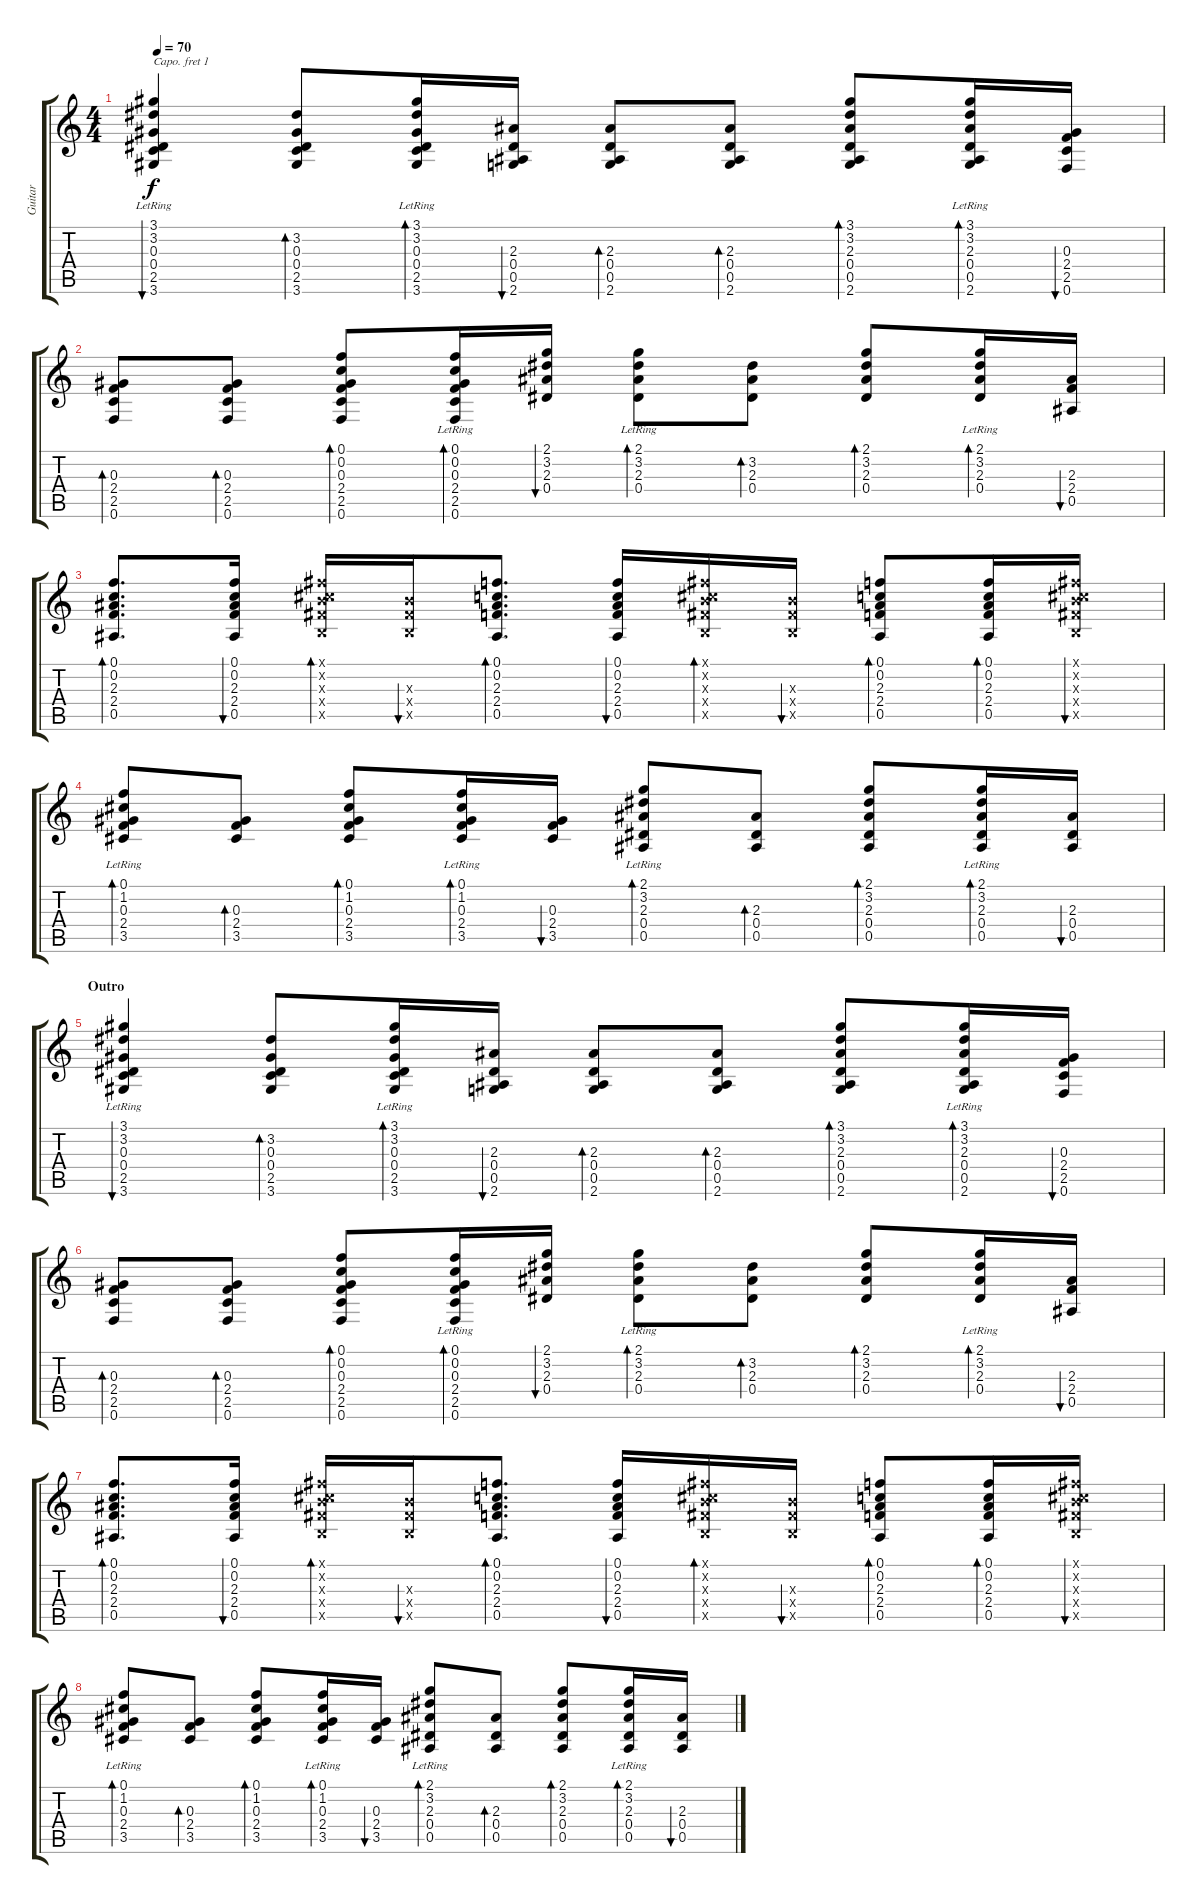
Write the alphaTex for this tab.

\track ("Guitar" "Guitar") {instrument acousticguitarsteel}
\staff {score tabs}
\capo 1
\tuning (E4 B3 G3 D3 A2 E2) {hide}
\ts (4 4)
\tempo 70
\clef g2
\ks c
(3.1{lr} 3.2 0.3 0.4 2.5 3.6).4{bu 120 dy f} (3.2 0.3 0.4 2.5 3.6).8{bd 30} (3.1{lr} 3.2{lr} 0.3 0.4 2.5 3.6).16{bd 30} (2.3 0.4 0.5 2.6).16{bu 30} (2.3 0.4 0.5 2.6).8{bd 30} (2.3 0.4 0.5 2.6).8{bd 30} (3.1 3.2 2.3 0.4 0.5 2.6).8{bd 30} (3.1{lr} 3.2{lr} 2.3 0.4 0.5 2.6).16{bd 30} (0.3 2.4 2.5 0.6).16{bu 30} |
(0.3 2.4 2.5 0.6).8{bd 30} (0.3 2.4 2.5 0.6).8{bd 30} (0.1 0.2 0.3 2.4 2.5 0.6).8{bd 30} (0.1{lr} 0.2{lr} 0.3 2.4 2.5 0.6).16{bd 30} (2.1 3.2 2.3 0.4).16{bu 30} (2.1{lr} 3.2 2.3 0.4).8{bd 30} (3.2 2.3 0.4).8{bd 30} (2.1 3.2 2.3 0.4).8{bd 30} (2.1{lr} 3.2{lr} 2.3 0.4).16{bd 30} (2.3 2.4 0.5).16{bu 30} |
(0.1 0.2 2.3 2.4 0.5).8{d bd 30} (0.1 0.2 2.3 2.4 0.5).16{bu 30} (1.1{x} 1.2{x} 3.3{x} 3.4{x} 1.5{x}).16{bd 30} (3.3{x} 3.4{x} 1.5{x}).16{bu 30} (0.1 0.2 2.3 2.4 0.5).8{d bd 30} (0.1 0.2 2.3 2.4 0.5).16{bu 30} (1.1{x} 1.2{x} 3.3{x} 3.4{x} 1.5{x}).16{bd 30} (3.3{x} 3.4{x} 1.5{x}).16{bu 30} (0.1 0.2 2.3 2.4 0.5).8{bd 30} (0.1 0.2 2.3 2.4 0.5).16{bd 30} (1.1{x} 1.2{x} 3.3{x} 3.4{x} 1.5{x}).16{bu 30} |
(0.1{lr} 1.2{lr} 0.3 2.4 3.5).8{bd 30} (0.3 2.4 3.5).8{bd 30} (0.1 1.2 0.3 2.4 3.5).8{bd 30} (0.1{lr} 1.2{lr} 0.3 2.4 3.5).16{bd 30} (0.3 2.4 3.5).16{bu 30} (2.1{lr} 3.2{lr} 2.3 0.4 0.5).8{bd 30} (2.3 0.4 0.5).8{bd 30} (2.1 3.2 2.3 0.4 0.5).8{bd 30} (2.1{lr} 3.2{lr} 2.3 0.4 0.5).16{bd 30} (2.3 0.4 0.5).16{bu 30} |
\section ("" "Outro")
(3.1{lr} 3.2 0.3 0.4 2.5 3.6).4{bu 120} (3.2 0.3 0.4 2.5 3.6).8{bd 30} (3.1{lr} 3.2{lr} 0.3 0.4 2.5 3.6).16{bd 30} (2.3 0.4 0.5 2.6).16{bu 30} (2.3 0.4 0.5 2.6).8{bd 30} (2.3 0.4 0.5 2.6).8{bd 30} (3.1 3.2 2.3 0.4 0.5 2.6).8{bd 30} (3.1{lr} 3.2{lr} 2.3 0.4 0.5 2.6).16{bd 30} (0.3 2.4 2.5 0.6).16{bu 30} |
(0.3 2.4 2.5 0.6).8{bd 30} (0.3 2.4 2.5 0.6).8{bd 30} (0.1 0.2 0.3 2.4 2.5 0.6).8{bd 30} (0.1{lr} 0.2{lr} 0.3 2.4 2.5 0.6).16{bd 30} (2.1 3.2 2.3 0.4).16{bu 30} (2.1{lr} 3.2 2.3 0.4).8{bd 30} (3.2 2.3 0.4).8{bd 30} (2.1 3.2 2.3 0.4).8{bd 30} (2.1{lr} 3.2{lr} 2.3 0.4).16{bd 30} (2.3 2.4 0.5).16{bu 30} |
(0.1 0.2 2.3 2.4 0.5).8{d bd 30} (0.1 0.2 2.3 2.4 0.5).16{bu 30} (1.1{x} 1.2{x} 3.3{x} 3.4{x} 1.5{x}).16{bd 30} (3.3{x} 3.4{x} 1.5{x}).16{bu 30} (0.1 0.2 2.3 2.4 0.5).8{d bd 30} (0.1 0.2 2.3 2.4 0.5).16{bu 30} (1.1{x} 1.2{x} 3.3{x} 3.4{x} 1.5{x}).16{bd 30} (3.3{x} 3.4{x} 1.5{x}).16{bu 30} (0.1 0.2 2.3 2.4 0.5).8{bd 30} (0.1 0.2 2.3 2.4 0.5).16{bd 30} (1.1{x} 1.2{x} 3.3{x} 3.4{x} 1.5{x}).16{bu 30} |
(0.1{lr} 1.2{lr} 0.3 2.4 3.5).8{bd 30} (0.3 2.4 3.5).8{bd 30} (0.1 1.2 0.3 2.4 3.5).8{bd 30} (0.1{lr} 1.2{lr} 0.3 2.4 3.5).16{bd 30} (0.3 2.4 3.5).16{bu 30} (2.1{lr} 3.2{lr} 2.3 0.4 0.5).8{bd 30} (2.3 0.4 0.5).8{bd 30} (2.1 3.2 2.3 0.4 0.5).8{bd 30} (2.1{lr} 3.2{lr} 2.3 0.4 0.5).16{bd 30} (2.3 0.4 0.5).16{bu 30}
